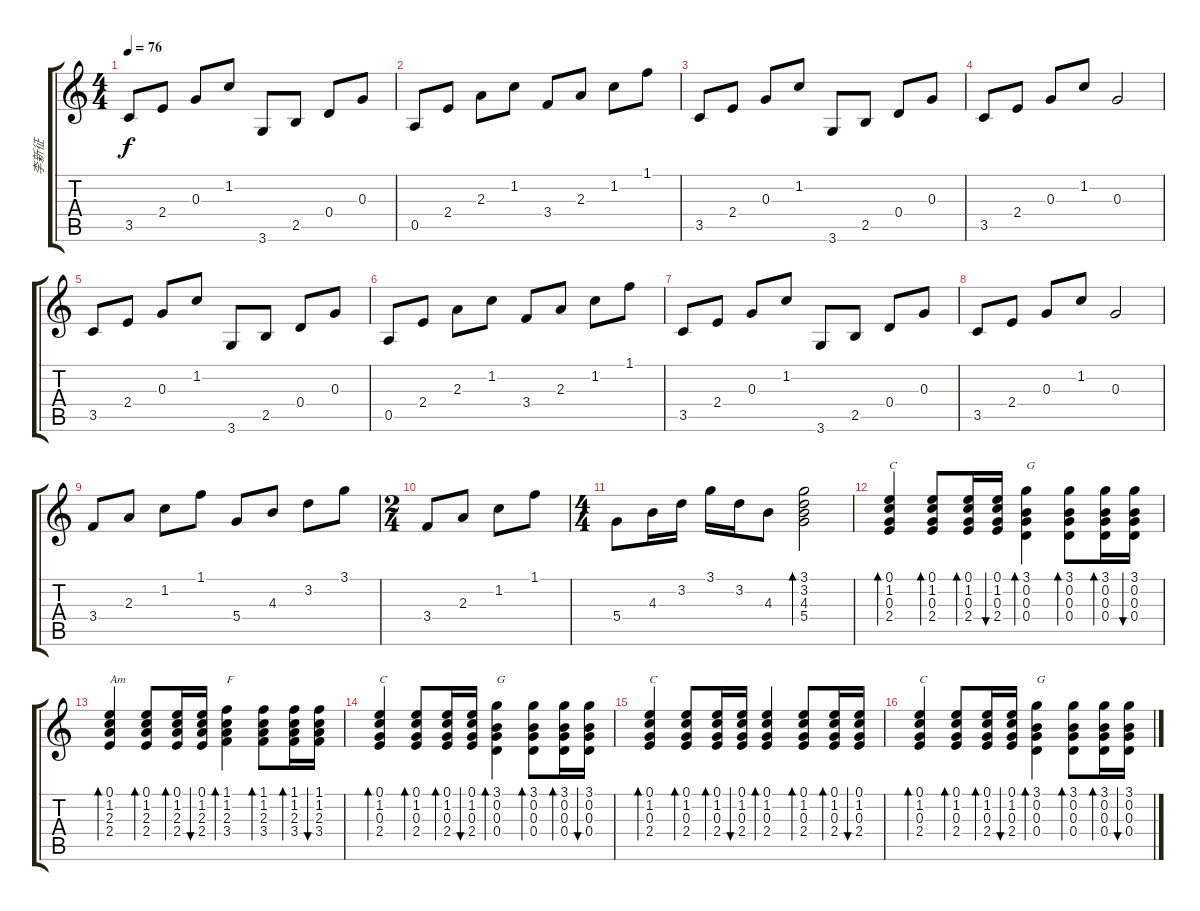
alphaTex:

\track ("李新征" "李新征") {instrument acousticguitarnylon}
\staff {score tabs}
\tuning (E4 B3 G3 D3 A2 E2) {hide}
\ts (4 4)
\tempo 76
\clef g2
\ks c
3.5.8{dy f volume 14 instrument acousticguitarsteel} 2.4.8 0.3.8 1.2.8 3.6.8 2.5.8 0.4.8 0.3.8 |
0.5.8 2.4.8 2.3.8 1.2.8 3.4.8 2.3.8 1.2.8 1.1.8 |
3.5.8 2.4.8 0.3.8 1.2.8 3.6.8 2.5.8 0.4.8 0.3.8 |
3.5.8 2.4.8 0.3.8 1.2.8 0.3.2 |
3.5.8 2.4.8 0.3.8 1.2.8 3.6.8 2.5.8 0.4.8 0.3.8 |
0.5.8 2.4.8 2.3.8 1.2.8 3.4.8 2.3.8 1.2.8 1.1.8 |
3.5.8 2.4.8 0.3.8 1.2.8 3.6.8 2.5.8 0.4.8 0.3.8 |
3.5.8 2.4.8 0.3.8 1.2.8 0.3.2 |
3.4.8 2.3.8 1.2.8 1.1.8 5.4.8 4.3.8 3.2.8 3.1.8 |
\ts (2 4)
3.4.8 2.3.8 1.2.8 1.1.8 |
\ts (4 4)
5.4.8 4.3.16 3.2.16 3.1.16 3.2.16 4.3.8 (3.1 3.2 4.3 5.4).2{bd 240} |
(0.1 1.2 0.3 2.4).4{bd 30 txt "C" volume 11 instrument acousticguitarsteel} (0.1 1.2 0.3 2.4).8{bd 30} (0.1 1.2 0.3 2.4).16{bd 30} (0.1 1.2 0.3 2.4).16{bu 30} (3.1 0.2 0.3 0.4).4{bd 30 txt "G"} (3.1 0.2 0.3 0.4).8{bd 30} (3.1 0.2 0.3 0.4).16{bd 30} (3.1 0.2 0.3 0.4).16{bu 30} |
(0.1 1.2 2.3 2.4).4{bd 30 txt "Am"} (0.1 1.2 2.3 2.4).8{bd 30} (0.1 1.2 2.3 2.4).16{bd 30} (0.1 1.2 2.3 2.4).16{bu 30} (1.1 1.2 2.3 3.4).4{bd 30 txt "F"} (1.1 1.2 2.3 3.4).8{bd 30} (1.1 1.2 2.3 3.4).16{bd 30} (1.1 1.2 2.3 3.4).16{bu 30} |
(0.1 1.2 0.3 2.4).4{bd 30 txt "C"} (0.1 1.2 0.3 2.4).8{bd 30} (0.1 1.2 0.3 2.4).16{bd 30} (0.1 1.2 0.3 2.4).16{bu 30} (3.1 0.2 0.3 0.4).4{bd 30 txt "G"} (3.1 0.2 0.3 0.4).8{bd 30} (3.1 0.2 0.3 0.4).16{bd 30} (3.1 0.2 0.3 0.4).16{bu 30} |
(0.1 1.2 0.3 2.4).4{bd 30 txt "C"} (0.1 1.2 0.3 2.4).8{bd 30} (0.1 1.2 0.3 2.4).16{bd 30} (0.1 1.2 0.3 2.4).16{bu 30} (0.1 1.2 0.3 2.4).4{bd 30} (0.1 1.2 0.3 2.4).8{bd 30} (0.1 1.2 0.3 2.4).16{bd 60} (0.1 1.2 0.3 2.4).16{bu 60} |
(0.1 1.2 0.3 2.4).4{bd 30 txt "C"} (0.1 1.2 0.3 2.4).8{bd 30} (0.1 1.2 0.3 2.4).16{bd 30} (0.1 1.2 0.3 2.4).16{bu 30} (3.1 0.2 0.3 0.4).4{bd 30 txt "G"} (3.1 0.2 0.3 0.4).8{bd 30} (3.1 0.2 0.3 0.4).16{bd 30} (3.1 0.2 0.3 0.4).16{bu 30}
